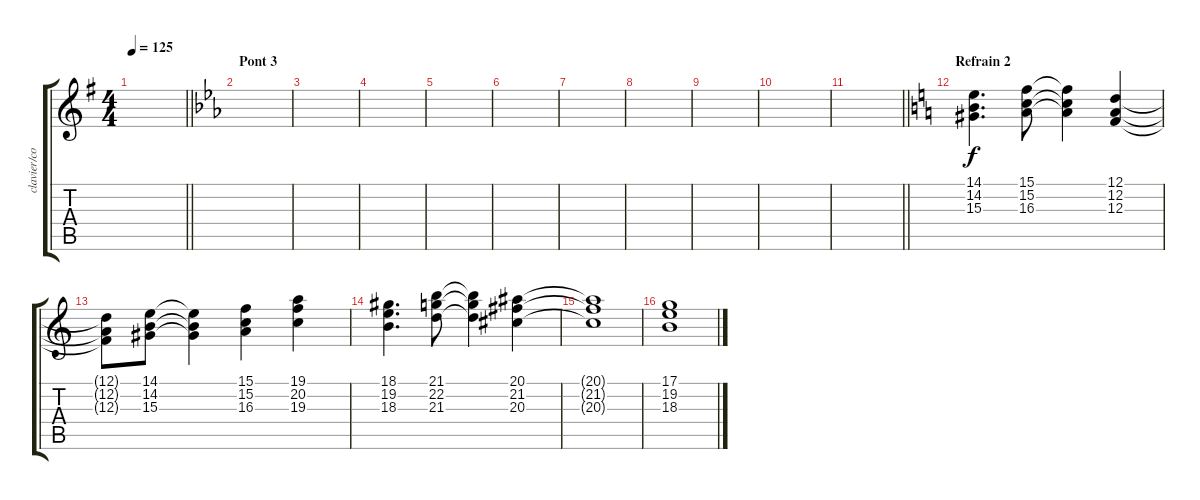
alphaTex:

\track ("clavier/cordes" "clavier/co") {instrument stringensemble1}
\staff {score tabs}
\tuning (D4 A3 F3 C3 G2 D2) {hide}
\ts (4 4)
\tempo 125
\clef g2
\barLineRight lightlight
\ks eminor
|
\section ("" "Pont 3")
\ks cminor
|
|
|
|
|
|
|
|
|
\barLineRight lightlight
|
\section ("" "Refrain 2")
\ks aminor
(14.1 14.2 15.3).4{d} (15.1 15.2 16.3).8 (15.1{t} 15.2{t} 16.3{t}).4 (12.1 12.2 12.3).4 |
(12.1{t} 12.2{t} 12.3{t}).8 (14.1 14.2 15.3).8 (14.1{t} 14.2{t} 15.3{t}).4 (15.1 15.2 16.3).4 (19.1 20.2 19.3).4 |
(18.1 19.2 18.3).4{d} (21.1 22.2 21.3).8 (21.1{t} 22.2{t} 21.3{t}).4 (20.1 21.2 20.3).4 |
(20.1{t} 21.2{t} 20.3{t}).1 |
(17.1 19.2 18.3).1
